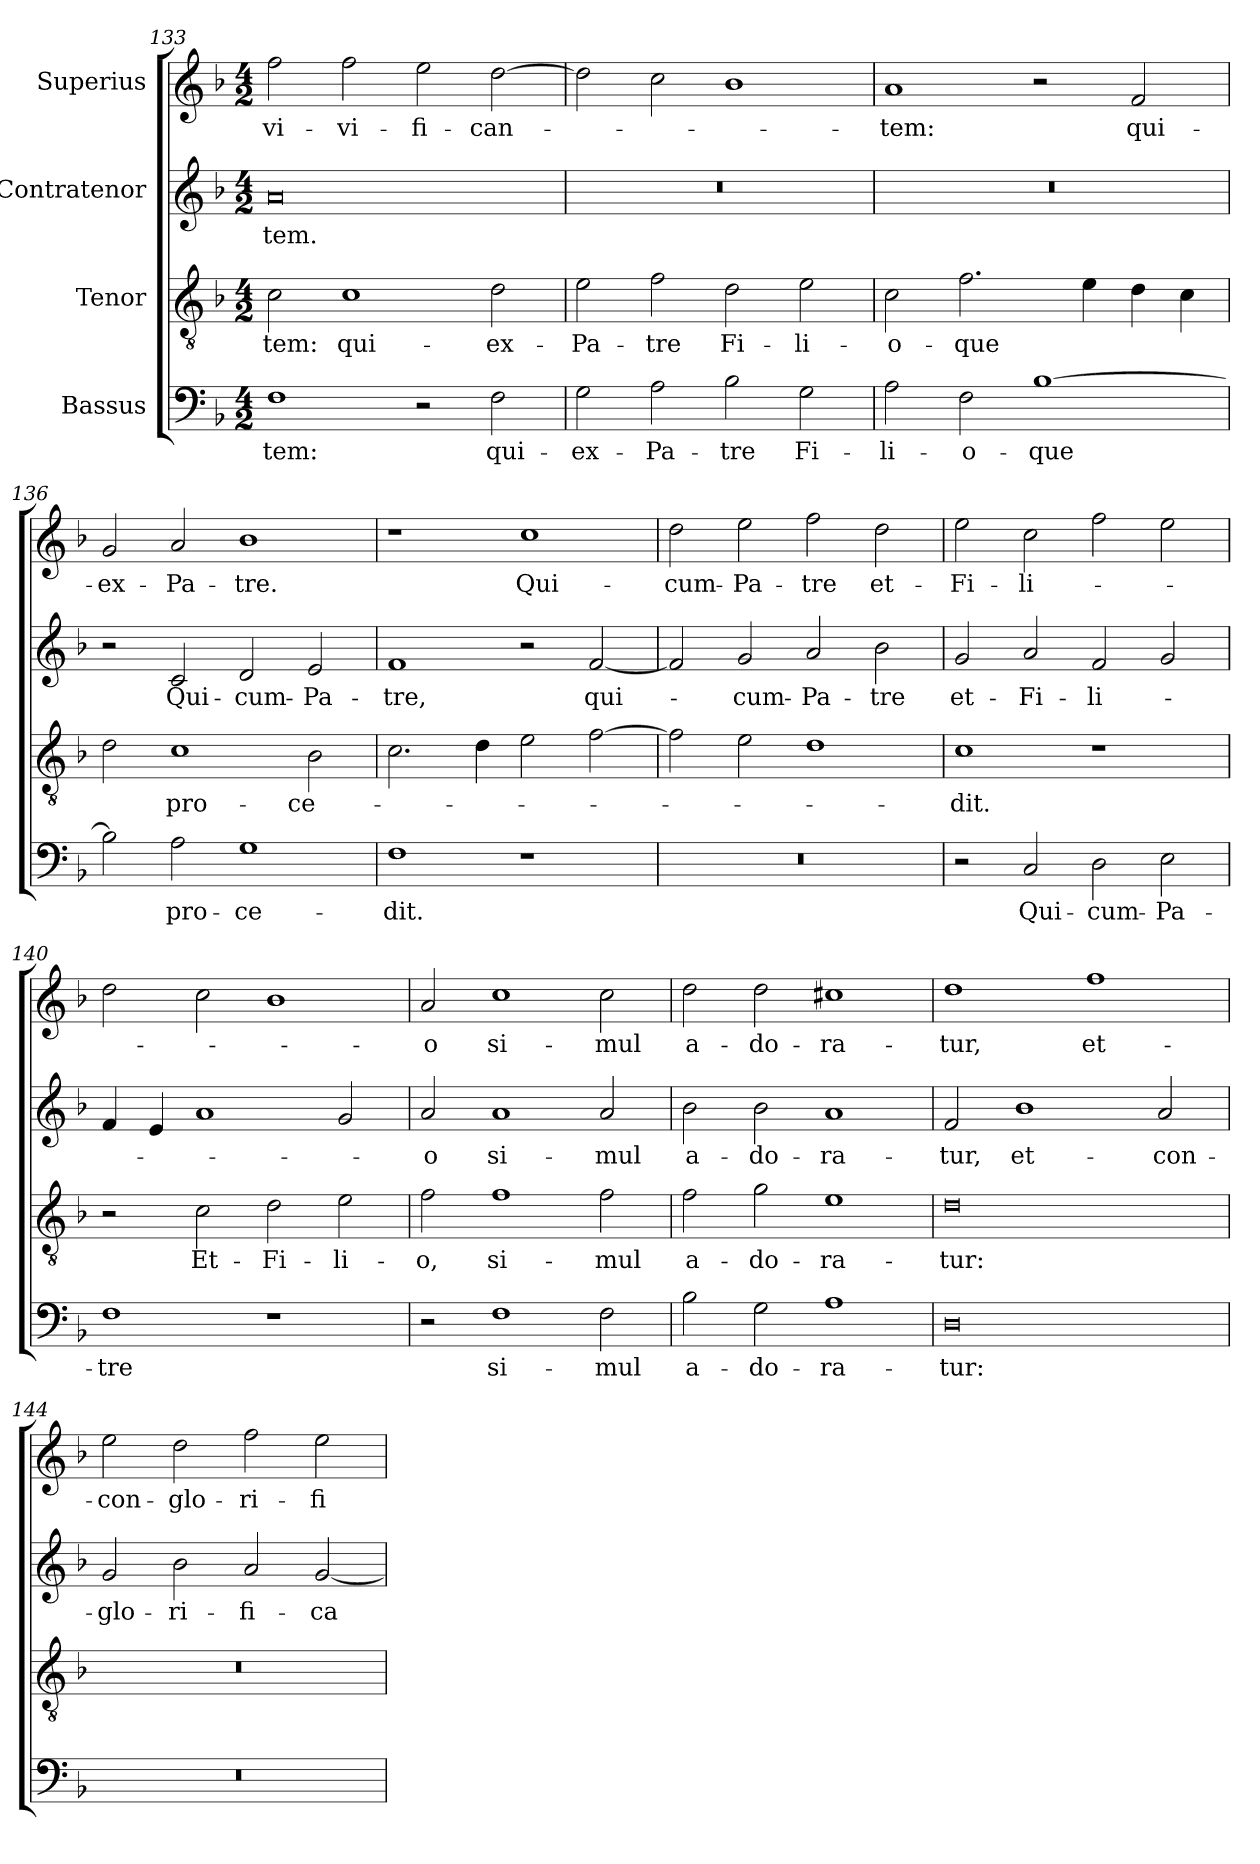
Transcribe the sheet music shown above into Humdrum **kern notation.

**kern	**text	**kern	**text	**kern	**text	**kern	**text
*part4	*part4	*part3	*part3	*part2	*part2	*part1	*part1
*staff4	*staff4	*staff3	*staff3	*staff2	*staff2	*staff1	*staff1
*I"Bassus	*	*I"Tenor	*	*I"Contratenor	*	*I"Superius	*
*clefF4	*	*clefGv2	*	*clefG2	*	*clefG2	*
*k[b-]	*	*k[b-]	*	*k[b-]	*	*k[b-]	*
*M4/2	*	*M4/2	*	*M4/2	*	*M4/2	*
=133	=133	=133	=133	=133	=133	=133	=133
1F\	-tem:	2c\	-tem:	0a/	-tem.	2ff\	vi-
.	.	1c\	qui-	.	.	2ff\	-vi-
2r	.	.	.	.	.	2ee\	-fi-
2F\	qui-	2d\	ex-	.	.	[2dd\	-can-
=134	=134	=134	=134	=134	=134	=134	=134
2G\	ex-	2e\	Pa-	0r	.	2dd\]	.
2A\	Pa-	2f\	-tre	.	.	2cc\	.
2B-\	-tre	2d\	Fi-	.	.	1b-\	.
2G\	Fi-	2e\	-li-	.	.	.	.
=135	=135	=135	=135	=135	=135	=135	=135
2A\	-li-	2c\	-o-	0r	.	1a/	-tem:
2F\	-o-	2.f\	-que	.	.	.	.
[1B-\	-que	.	.	.	.	2r	.
.	.	4e\	.	.	.	.	.
.	.	4d\	.	.	.	2f/	qui-
.	.	4c\	.	.	.	.	.
=136	=136	=136	=136	=136	=136	=136	=136
2B-\]	.	2d\	.	2r	.	2g/	ex-
2A\	pro-	1c\	pro-	2c/	Qui-	2a/	Pa-
1G\	-ce-	.	.	2d/	cum-	1b-\	-tre.
.	.	2B-\	-ce-	2e/	Pa-	.	.
=137	=137	=137	=137	=137	=137	=137	=137
1F\	-dit.	2.c\	.	1f/	-tre,	1r	.
.	.	4d\	.	.	.	.	.
1r	.	2e\	.	2r	.	1cc\	Qui-
.	.	[2f\	.	[2f/	qui-	.	.
=138	=138	=138	=138	=138	=138	=138	=138
0r	.	2f\]	.	2f/]	.	2dd\	cum-
.	.	2e\	.	2g/	cum-	2ee\	Pa-
.	.	1d\	.	2a/	Pa-	2ff\	-tre
.	.	.	.	2b-\	-tre	2dd\	et-
=139	=139	=139	=139	=139	=139	=139	=139
2r	.	1c\	-dit.	2g/	et-	2ee\	Fi-
2C/	Qui-	.	.	2a/	Fi-	2cc\	-li-
2D\	cum-	1r	.	2f/	-li-	2ff\	.
2E\	Pa-	.	.	2g/	.	2ee\	.
=140	=140	=140	=140	=140	=140	=140	=140
1F\	-tre	2r	.	4f/	.	2dd\	.
.	.	.	.	4e/	.	.	.
.	.	2c\	Et-	1a/	.	2cc\	.
1r	.	2d\	Fi-	.	.	1b-\	.
.	.	2e\	-li-	2g/	.	.	.
=141	=141	=141	=141	=141	=141	=141	=141
2r	.	2f\	-o,	2a/	-o	2a/	-o
1F\	si-	1f\	si-	1a/	si-	1cc\	si-
2F\	-mul	2f\	-mul	2a/	-mul	2cc\	-mul
=142	=142	=142	=142	=142	=142	=142	=142
2B-\	a-	2f\	a-	2b-\	a-	2dd\	a-
2G\	-do-	2g\	-do-	2b-\	-do-	2dd\	-do-
1A\	-ra-	1e\	-ra-	1a/	-ra-	1cc#X\	-ra-
=143	=143	=143	=143	=143	=143	=143	=143
0D\	-tur:	0d\	-tur:	2f/	-tur,	1dd\	-tur,
.	.	.	.	1b-\	et-	.	.
.	.	.	.	.	.	1ff\	et-
.	.	.	.	2a/	con-	.	.
=144	=144	=144	=144	=144	=144	=144	=144
0r	.	0r	.	2g/	-glo-	2ee\	con-
.	.	.	.	2b-\	-ri-	2dd\	-glo-
.	.	.	.	2a/	-fi-	2ff\	-ri-
.	.	.	.	[2g/	-ca-	2ee\	-fi-
=	=	=	=	=	=	=	=
*-	*-	*-	*-	*-	*-	*-	*-
